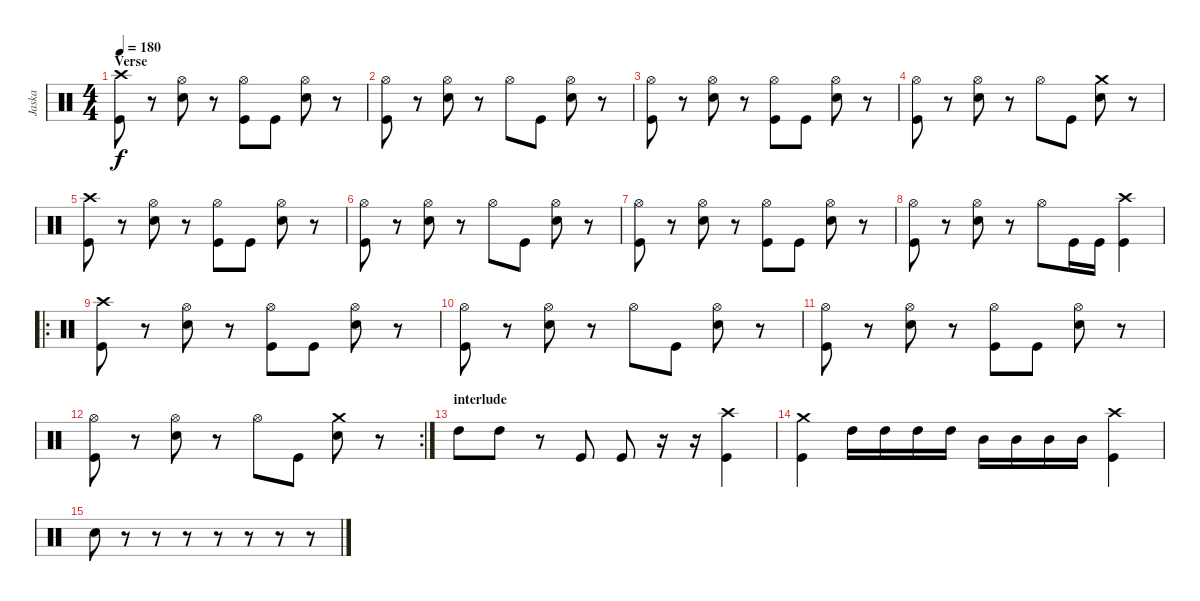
\track ("Jaska" "Jaska") {instrument percussion}
\staff {score}
\articulation defaults
\ts (4 4)
\section ("" "Verse")
\tempo 180
\clef neutral
\ks c
("Crash high (hit)" "Kick (hit)").8{dy f} r.8 ("Hi-Hat (open)" "Electric Snare (hit)").8 r.8 ("Hi-Hat (open)" "Kick (hit)").8 "Kick (hit)".8 ("Hi-Hat (open)" "Electric Snare (hit)").8 r.8 |
("Hi-Hat (open)" "Kick (hit)").8 r.8 ("Hi-Hat (open)" "Electric Snare (hit)").8 r.8 "Hi-Hat (open)".8 "Kick (hit)".8 ("Hi-Hat (open)" "Electric Snare (hit)").8 r.8 |
("Hi-Hat (open)" "Kick (hit)").8 r.8 ("Hi-Hat (open)" "Electric Snare (hit)").8 r.8 ("Hi-Hat (open)" "Kick (hit)").8 "Kick (hit)".8 ("Hi-Hat (open)" "Electric Snare (hit)").8 r.8 |
("Hi-Hat (open)" "Kick (hit)").8 r.8 ("Hi-Hat (open)" "Electric Snare (hit)").8 r.8 "Hi-Hat (open)".8 "Kick (hit)".8 ("Crash medium (hit)" "Electric Snare (hit)").8 r.8 |
("Crash high (hit)" "Kick (hit)").8 r.8 ("Hi-Hat (open)" "Electric Snare (hit)").8 r.8 ("Hi-Hat (open)" "Kick (hit)").8 "Kick (hit)".8 ("Hi-Hat (open)" "Electric Snare (hit)").8 r.8 |
("Hi-Hat (open)" "Kick (hit)").8 r.8 ("Hi-Hat (open)" "Electric Snare (hit)").8 r.8 "Hi-Hat (open)".8 "Kick (hit)".8 ("Hi-Hat (open)" "Electric Snare (hit)").8 r.8 |
("Hi-Hat (open)" "Kick (hit)").8 r.8 ("Hi-Hat (open)" "Electric Snare (hit)").8 r.8 ("Hi-Hat (open)" "Kick (hit)").8 "Kick (hit)".8 ("Hi-Hat (open)" "Electric Snare (hit)").8 r.8 |
("Hi-Hat (open)" "Kick (hit)").8 r.8 ("Hi-Hat (open)" "Electric Snare (hit)").8 r.8 "Hi-Hat (open)".8 "Kick (hit)".16 "Kick (hit)".16 ("Crash high (hit)" "Kick (hit)").4 |
\ro
("Crash high (hit)" "Kick (hit)").8 r.8 ("Hi-Hat (open)" "Electric Snare (hit)").8 r.8 ("Hi-Hat (open)" "Kick (hit)").8 "Kick (hit)".8 ("Hi-Hat (open)" "Electric Snare (hit)").8 r.8 |
("Hi-Hat (open)" "Kick (hit)").8 r.8 ("Hi-Hat (open)" "Electric Snare (hit)").8 r.8 "Hi-Hat (open)".8 "Kick (hit)".8 ("Hi-Hat (open)" "Electric Snare (hit)").8 r.8 |
("Hi-Hat (open)" "Kick (hit)").8 r.8 ("Hi-Hat (open)" "Electric Snare (hit)").8 r.8 ("Hi-Hat (open)" "Kick (hit)").8 "Kick (hit)".8 ("Hi-Hat (open)" "Electric Snare (hit)").8 r.8 |
\rc 2
("Hi-Hat (open)" "Kick (hit)").8 r.8 ("Hi-Hat (open)" "Electric Snare (hit)").8 r.8 "Hi-Hat (open)".8 "Kick (hit)".8 ("Crash medium (hit)" "Electric Snare (hit)").8 r.8 |
\section ("" "interlude")
"High Tom (hit)".8 "High Tom (hit)".8 r.8 "Kick (hit)".8 "Kick (hit)".8 r.16 r.16 ("Crash high (hit)" "Kick (hit)").4 |
("Crash medium (hit)" "Kick (hit)").4 "High Tom (hit)".16 "High Tom (hit)".16 "High Tom (hit)".16 "High Tom (hit)".16 "Mid Tom (hit)".16 "Mid Tom (hit)".16 "Mid Tom (hit)".16 "Mid Tom (hit)".16 ("Crash high (hit)" "Kick (hit)").4 |
"Electric Snare (hit)".8 r.8 r.8 r.8 r.8 r.8 r.8 r.8
